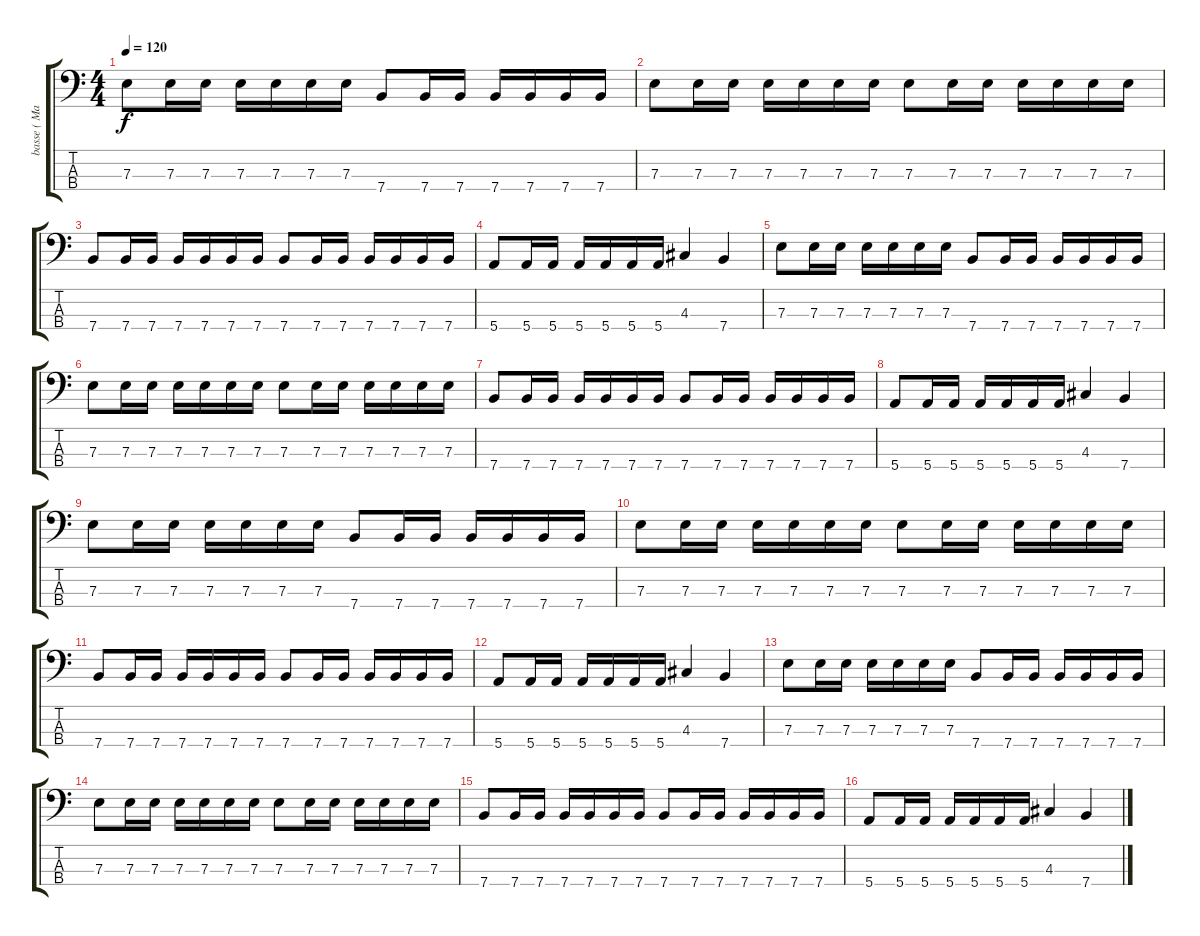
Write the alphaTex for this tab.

\track ("basse ( Mark ) " "basse ( Ma") {instrument electricbasspick}
\staff {score tabs}
\tuning (G2 D2 A1 E1) {hide}
\ts (4 4)
\tempo 120
\clef f4
\ks c
7.3.8{dy f} 7.3.16 7.3.16 7.3.16 7.3.16 7.3.16 7.3.16 7.4.8 7.4.16 7.4.16 7.4.16 7.4.16 7.4.16 7.4.16 |
7.3.8 7.3.16 7.3.16 7.3.16 7.3.16 7.3.16 7.3.16 7.3.8 7.3.16 7.3.16 7.3.16 7.3.16 7.3.16 7.3.16 |
7.4.8 7.4.16 7.4.16 7.4.16 7.4.16 7.4.16 7.4.16 7.4.8 7.4.16 7.4.16 7.4.16 7.4.16 7.4.16 7.4.16 |
5.4.8 5.4.16 5.4.16 5.4.16 5.4.16 5.4.16 5.4.16 4.3.4 7.4.4 |
7.3.8 7.3.16 7.3.16 7.3.16 7.3.16 7.3.16 7.3.16 7.4.8 7.4.16 7.4.16 7.4.16 7.4.16 7.4.16 7.4.16 |
7.3.8 7.3.16 7.3.16 7.3.16 7.3.16 7.3.16 7.3.16 7.3.8 7.3.16 7.3.16 7.3.16 7.3.16 7.3.16 7.3.16 |
7.4.8 7.4.16 7.4.16 7.4.16 7.4.16 7.4.16 7.4.16 7.4.8 7.4.16 7.4.16 7.4.16 7.4.16 7.4.16 7.4.16 |
5.4.8 5.4.16 5.4.16 5.4.16 5.4.16 5.4.16 5.4.16 4.3.4 7.4.4 |
7.3.8 7.3.16 7.3.16 7.3.16 7.3.16 7.3.16 7.3.16 7.4.8 7.4.16 7.4.16 7.4.16 7.4.16 7.4.16 7.4.16 |
7.3.8 7.3.16 7.3.16 7.3.16 7.3.16 7.3.16 7.3.16 7.3.8 7.3.16 7.3.16 7.3.16 7.3.16 7.3.16 7.3.16 |
7.4.8 7.4.16 7.4.16 7.4.16 7.4.16 7.4.16 7.4.16 7.4.8 7.4.16 7.4.16 7.4.16 7.4.16 7.4.16 7.4.16 |
5.4.8 5.4.16 5.4.16 5.4.16 5.4.16 5.4.16 5.4.16 4.3.4 7.4.4 |
7.3.8 7.3.16 7.3.16 7.3.16 7.3.16 7.3.16 7.3.16 7.4.8 7.4.16 7.4.16 7.4.16 7.4.16 7.4.16 7.4.16 |
7.3.8 7.3.16 7.3.16 7.3.16 7.3.16 7.3.16 7.3.16 7.3.8 7.3.16 7.3.16 7.3.16 7.3.16 7.3.16 7.3.16 |
7.4.8 7.4.16 7.4.16 7.4.16 7.4.16 7.4.16 7.4.16 7.4.8 7.4.16 7.4.16 7.4.16 7.4.16 7.4.16 7.4.16 |
5.4.8 5.4.16 5.4.16 5.4.16 5.4.16 5.4.16 5.4.16 4.3.4 7.4.4
